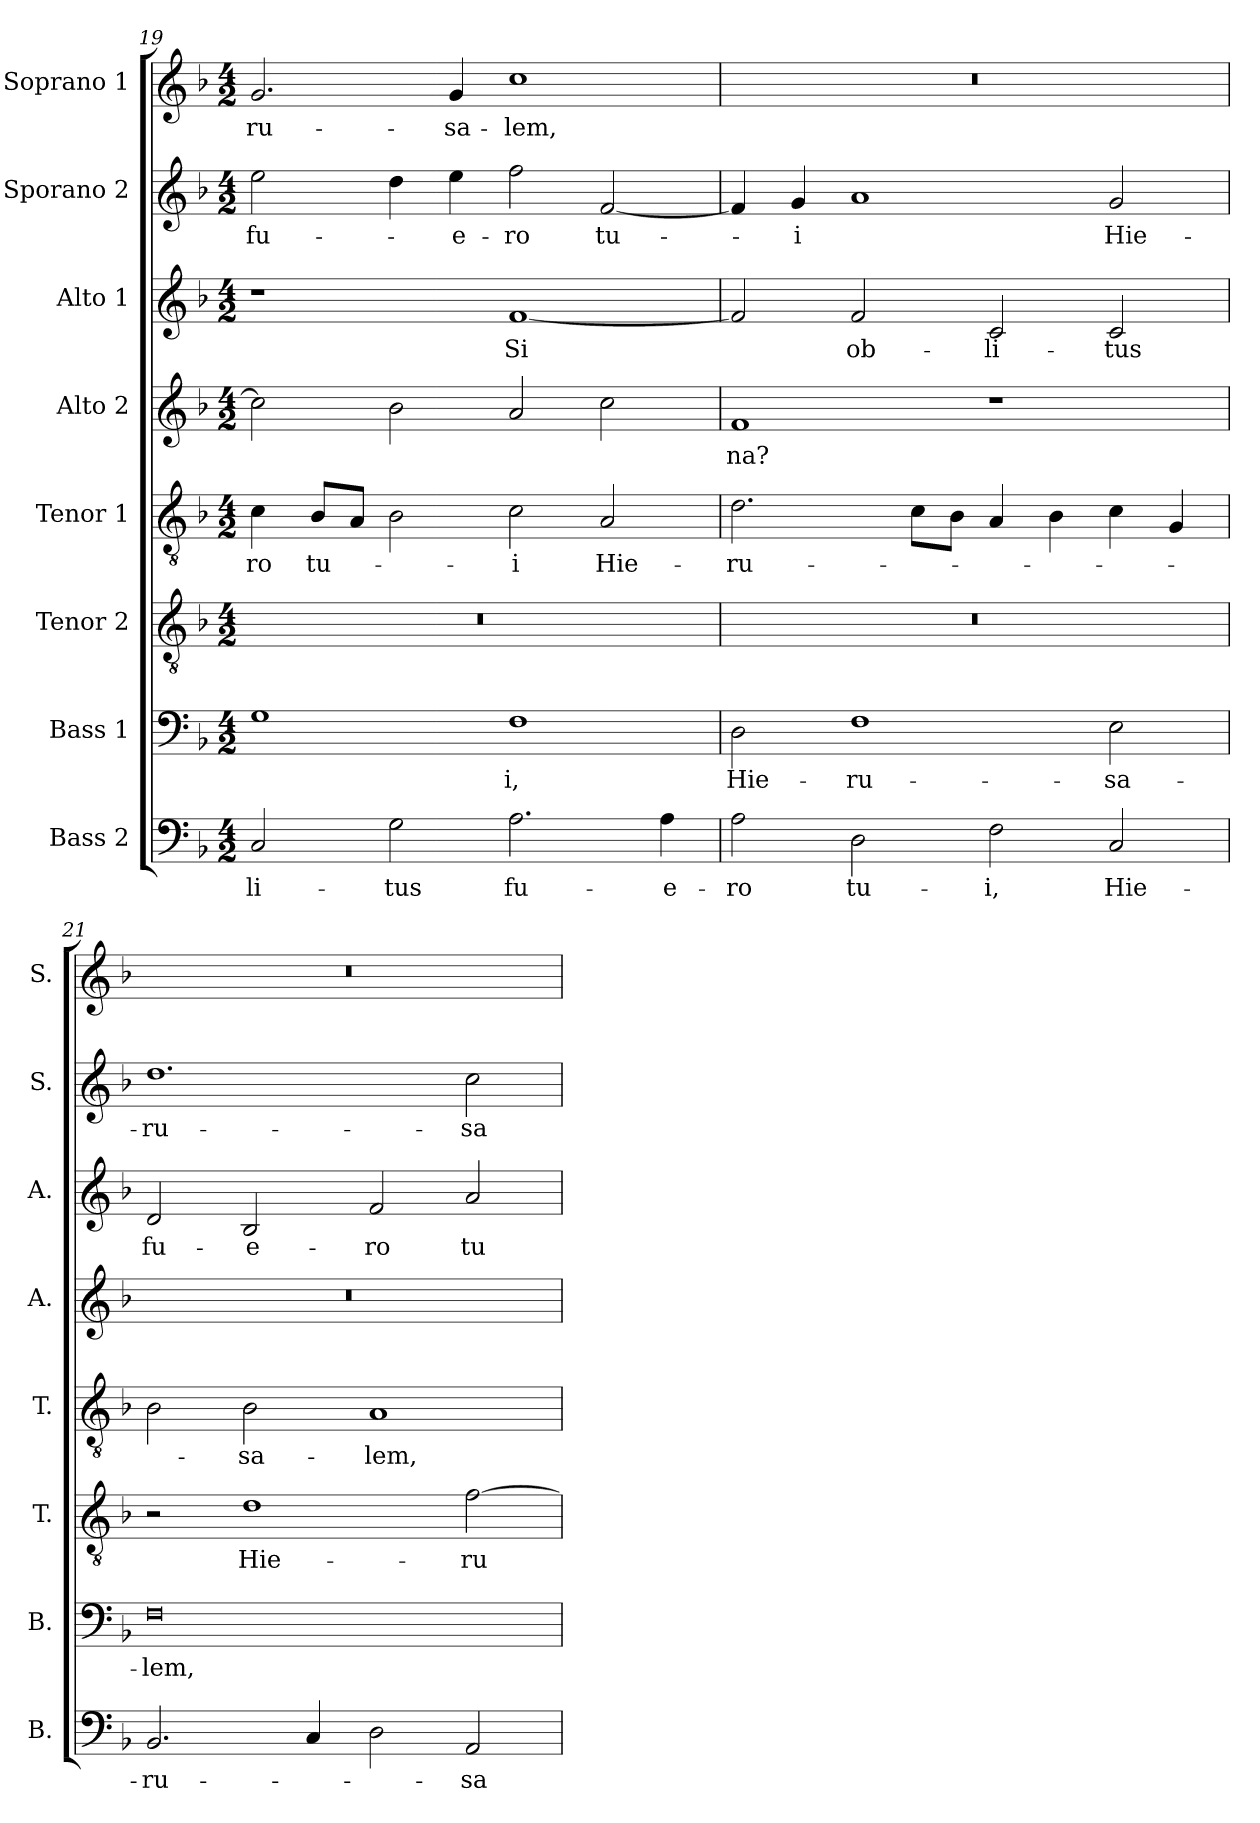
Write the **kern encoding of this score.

**kern	**text	**kern	**text	**kern	**text	**kern	**text	**kern	**text	**kern	**text	**kern	**text	**kern	**text
*part8	*part8	*part7	*part7	*part6	*part6	*part5	*part5	*part4	*part4	*part3	*part3	*part2	*part2	*part1	*part1
*staff8	*staff8	*staff7	*staff7	*staff6	*staff6	*staff5	*staff5	*staff4	*staff4	*staff3	*staff3	*staff2	*staff2	*staff1	*staff1
*I"Bass 2	*	*I"Bass 1	*	*I"Tenor 2	*	*I"Tenor 1	*	*I"Alto 2	*	*I"Alto 1	*	*I"Sporano 2	*	*I"Soprano 1	*
*I'B.	*	*I'B.	*	*I'T.	*	*I'T.	*	*I'A.	*	*I'A.	*	*I'S.	*	*I'S.	*
*clefF4	*	*clefF4	*	*clefGv2	*	*clefGv2	*	*clefG2	*	*clefG2	*	*clefG2	*	*clefG2	*
*	*	*	*	*ITrd7c12	*	*ITrd7c12	*	*	*	*	*	*	*	*	*
*k[b-]	*	*k[b-]	*	*k[b-]	*	*k[b-]	*	*k[b-]	*	*k[b-]	*	*k[b-]	*	*k[b-]	*
*F:	*	*F:	*	*F:	*	*F:	*	*F:	*	*F:	*	*F:	*	*F:	*
*M4/2	*	*M4/2	*	*M4/2	*	*M4/2	*	*M4/2	*	*M4/2	*	*M4/2	*	*M4/2	*
=19	=19	=19	=19	=19	=19	=19	=19	=19	=19	=19	=19	=19	=19	=19	=19
!	!LO:LY:b:color=#000000	!	!	!LO:N:vis=1	!	!	!	!	!	!	!	!	!	!	!
!	!	!	!	!	!	!	!LO:LY:b:color=#000000	!	!	!	!	!	!	!	!
!	!	!	!	!	!	!	!	!	!	!	!	!	!LO:LY:b:color=#000000	!	!
!	!	!	!	!	!	!	!	!	!	!	!	!	!	!	!LO:LY:b:color=#000000
2Ci/	-li-	1Gi	.	0r	.	4Ci\	-ro	2cci\]	.	1r	.	2eei\	fu-	2.gi/	-ru-
!	!	!	!	!	!	!	!LO:LY:b:color=#000000	!	!	!	!	!	!	!	!
.	.	.	.	.	.	8BB-i/L	tu-	.	.	.	.	.	.	.	.
.	.	.	.	.	.	8AAi/J	.	.	.	.	.	.	.	.	.
!	!LO:LY:b:color=#000000	!	!	!	!	!	!	!	!	!	!	!	!	!	!
2Gi\	-tus	.	.	.	.	2BB-i\	.	2b-i\	.	.	.	4ddi\	.	.	.
!	!	!	!	!	!	!	!	!	!	!	!	!	!LO:LY:b:color=#000000	!	!
!	!	!	!	!	!	!	!	!	!	!	!	!	!	!	!LO:LY:b:color=#000000
.	.	.	.	.	.	.	.	.	.	.	.	4eei\	-e-	4gi/	-sa-
!	!LO:LY:b:color=#000000	!	!	!	!	!	!	!	!	!	!	!	!	!	!
!	!	!	!LO:LY:b:color=#000000	!	!	!	!	!	!	!	!	!	!	!	!
!	!	!	!	!	!	!	!LO:LY:b:color=#000000	!	!	!	!	!	!	!	!
!	!	!	!	!	!	!	!	!	!	!	!LO:LY:b:color=#000000	!	!	!	!
!	!	!	!	!	!	!	!	!	!	!	!	!	!LO:LY:b:color=#000000	!	!
!	!	!	!	!	!	!	!	!	!	!	!	!	!	!	!LO:LY:b:color=#000000
2.Ai\	fu-	1Fi	-i,	.	.	2Ci\	-i	2ai/	.	[<1fi	Si	2ffi\	-ro	1cci	-lem,
!	!	!	!	!	!	!	!LO:LY:b:color=#000000	!	!	!	!	!	!	!	!
!	!	!	!	!	!	!	!	!	!	!	!	!	!LO:LY:b:color=#000000	!	!
.	.	.	.	.	.	2AAi/	Hie-	2cci\	.	.	.	[<2fi/	tu-	.	.
!	!LO:LY:b:color=#000000	!	!	!	!	!	!	!	!	!	!	!	!	!	!
4Ai\	-e-	.	.	.	.	.	.	.	.	.	.	.	.	.	.
!!LO:PB:g=z
=20	=20	=20	=20	=20	=20	=20	=20	=20	=20	=20	=20	=20	=20	=20	=20
!	!LO:LY:b:color=#000000	!	!	!	!	!	!	!	!	!	!	!	!	!	!
!	!	!	!LO:LY:b:color=#000000	!LO:N:vis=1	!	!	!	!	!	!	!	!	!	!	!
!	!	!	!	!	!	!	!LO:LY:b:color=#000000	!	!	!	!	!	!	!	!
!	!	!	!	!	!	!	!	!	!LO:LY:b:color=#000000	!	!	!	!	!LO:N:vis=1	!
2Ai\	-ro	2Di\	Hie-	0r	.	2.Di\	-ru-	1fi	-na?	2fi/]	.	4fi/]	.	0r	.
!	!	!	!	!	!	!	!	!	!	!	!	!	!LO:LY:b:color=#000000	!	!
.	.	.	.	.	.	.	.	.	.	.	.	4gi/	-i	.	.
!	!LO:LY:b:color=#000000	!	!	!	!	!	!	!	!	!	!	!	!	!	!
!	!	!	!LO:LY:b:color=#000000	!	!	!	!	!	!	!	!	!	!	!	!
!	!	!	!	!	!	!	!	!	!	!	!LO:LY:b:color=#000000	!	!	!	!
2Di\	tu-	1Fi	-ru-	.	.	.	.	.	.	2fi/	ob-	1ai	.	.	.
.	.	.	.	.	.	8Ci\L	.	.	.	.	.	.	.	.	.
.	.	.	.	.	.	8BB-i\J	.	.	.	.	.	.	.	.	.
!	!LO:LY:b:color=#000000	!	!	!	!	!	!	!	!	!	!	!	!	!	!
!	!	!	!	!	!	!	!	!	!	!	!LO:LY:b:color=#000000	!	!	!	!
2Fi\	-i,	.	.	.	.	4AAi/	.	1r	.	2ci/	-li-	.	.	.	.
.	.	.	.	.	.	4BB-i\	.	.	.	.	.	.	.	.	.
!	!LO:LY:b:color=#000000	!	!	!	!	!	!	!	!	!	!	!	!	!	!
!	!	!	!LO:LY:b:color=#000000	!	!	!	!	!	!	!	!	!	!	!	!
!	!	!	!	!	!	!	!	!	!	!	!LO:LY:b:color=#000000	!	!	!	!
!	!	!	!	!	!	!	!	!	!	!	!	!	!LO:LY:b:color=#000000	!	!
2Ci/	Hie-	2Ei\	-sa-	.	.	4Ci\	.	.	.	2ci/	-tus	2gi/	Hie-	.	.
.	.	.	.	.	.	4GGi/	.	.	.	.	.	.	.	.	.
=21	=21	=21	=21	=21	=21	=21	=21	=21	=21	=21	=21	=21	=21	=21	=21
!	!LO:LY:b:color=#000000	!	!	!	!	!	!	!	!	!	!	!	!	!	!
!	!	!	!LO:LY:b:color=#000000	!	!	!	!	!LO:N:vis=1	!	!	!	!	!	!	!
!	!	!	!	!	!	!	!	!	!	!	!LO:LY:b:color=#000000	!	!	!	!
!	!	!	!	!	!	!	!	!	!	!	!	!	!LO:LY:b:color=#000000	!LO:N:vis=1	!
2.BB-i/	-ru-	0Fi	-lem,	2r	.	2BB-i\	.	0r	.	2di/	fu-	1.ddi	-ru-	0r	.
!	!	!	!	!	!LO:LY:b:color=#000000	!	!	!	!	!	!	!	!	!	!
!	!	!	!	!	!	!	!LO:LY:b:color=#000000	!	!	!	!	!	!	!	!
!	!	!	!	!	!	!	!	!	!	!	!LO:LY:b:color=#000000	!	!	!	!
.	.	.	.	1Di	Hie-	2BB-i\	-sa-	.	.	2B-i/	-e-	.	.	.	.
4Ci/	.	.	.	.	.	.	.	.	.	.	.	.	.	.	.
!	!	!	!	!	!	!	!LO:LY:b:color=#000000	!	!	!	!	!	!	!	!
!	!	!	!	!	!	!	!	!	!	!	!LO:LY:b:color=#000000	!	!	!	!
2Di\	.	.	.	.	.	1AAi	-lem,	.	.	2fi/	-ro	.	.	.	.
!	!LO:LY:b:color=#000000	!	!	!	!	!	!	!	!	!	!	!	!	!	!
!	!	!	!	!	!LO:LY:b:color=#000000	!	!	!	!	!	!	!	!	!	!
!	!	!	!	!	!	!	!	!	!	!	!LO:LY:b:color=#000000	!	!	!	!
!	!	!	!	!	!	!	!	!	!	!	!	!	!LO:LY:b:color=#000000	!	!
2AAi/	-sa-	.	.	[>2Fi\	-ru-	.	.	.	.	2ai/	tu-	2cci\	-sa-	.	.
=	=	=	=	=	=	=	=	=	=	=	=	=	=	=	=
*-	*-	*-	*-	*-	*-	*-	*-	*-	*-	*-	*-	*-	*-	*-	*-
